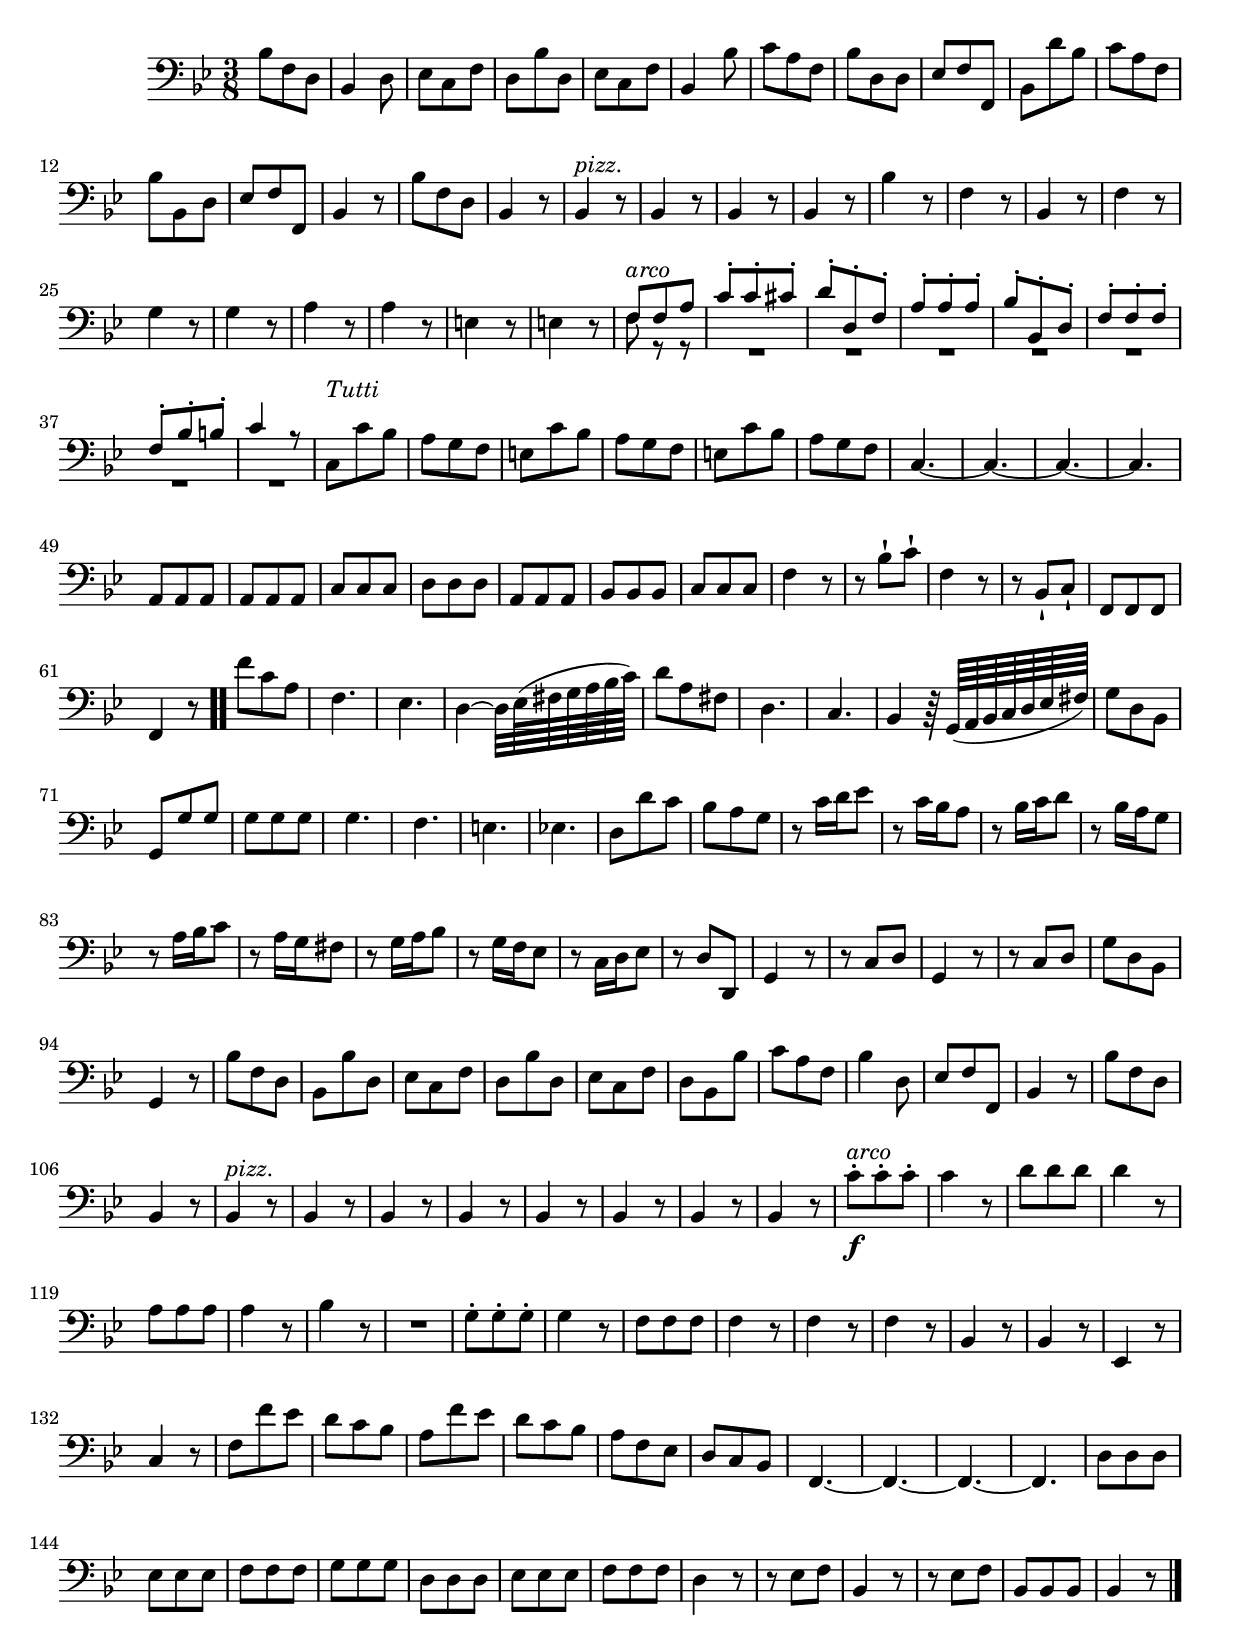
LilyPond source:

\version "2.16.0"      %Gossec - Symphonie si bémol
                        %Basse - 3e mvt  
\relative c{
\clef bass
\key bes \major
\time 3/8




bes'8 f d
bes4 d8
ees c f
d bes' d,
ees c f
bes,4 bes'8
c a f
bes d, d
ees f f,
bes d' bes
c a f
bes bes, d
ees f f,
bes4 r8
bes' f d
bes4 r8
bes4^\markup{\italic "pizz."}r8     %reprise arco non précisée dans Sieber; en mesure 31 ? (cello seul)
bes4 r8
bes4 r8
bes4 r8
bes'4 r8
f4 r8
bes,4 r8
f'4 r8
g4 r8
g4 r8
a4 r8
a4 r8
e4 r8
e4 r8
<< \voiceOne { f8^\markup{\italic "arco"} f a | c-. c-. cis-. | 
d-. d,-. f-. | a-. a-. a-. | 
bes-. bes,-. d-. | f-. f-. f-. | f
-. bes-. b-. | c4 r8} \\
\voiceTwo {f,8 r r | R4. | 
R4. | R4. | 
R4. | R4. | 
R4. | R4.} >> 
c8^\markup{\pad-markup #2.0 \italic "Tutti"} c' bes
a g f
e c' bes 
a g f
e c' bes
a g f
c4. ~
c ~
c ~
c 
a8 a a
a a a
c c c
d d d
a a a
bes bes bes
c c c
f4 r8
r bes-| c-|
f,4 r8
r bes,-| c-|
f, f f
f4 r8 \bar ".|."
f''8 c a
f4.
ees
d4 ~ d32[ ees64( fis g a bes c)]
d8 a fis
d4.
c
bes4 r64 g([ a bes c d ees fis)]
g8 d bes
g g' g
g g g
g4. 
f
e
ees!
d8 d' c
bes a g
r c16 d ees8
r c16 bes a8
r bes16 c d8
r bes16 a g8
r a16 bes c8
r a16 g fis8
r g16 a bes8
r g16 f ees8
r c16 d ees8
r d d,
g4 r8
r c d
g,4 r8
r c d
g d bes
g4 r8
bes' f d
bes bes' d,
ees c f
d bes' d,
ees c f
d bes bes'
c a f
bes4 d,8
ees f f,
bes4 r8
bes' f d
bes4 r8
bes4^\markup{\italic "pizz."} r8
\repeat unfold 7 { bes4 r8}
%
%
%
%
%
%
c'8-.\f^\markup{\italic "arco"} c-. c-.
c4 r8
d d d
d4 r8
a a a
a4 r8
bes4 r8
R4.
g8-. g-. g-.
g4 r8
f f f
f4 r8
f4 r8
f4 r8
bes,4 r8
bes4 r8
ees,4 r8
c'4 r8
f f' ees
d c bes
a f' ees
d c bes
a f ees
d c bes
f4. ~
f ~
f ~
f
d'8 d d
ees ees ees
f f f
g g g
d d d
ees ees ees 
f f f
d4 r8
r ees f
bes,4 r8
r ees f
bes, bes bes
bes4 r8 \bar "|." 
}
